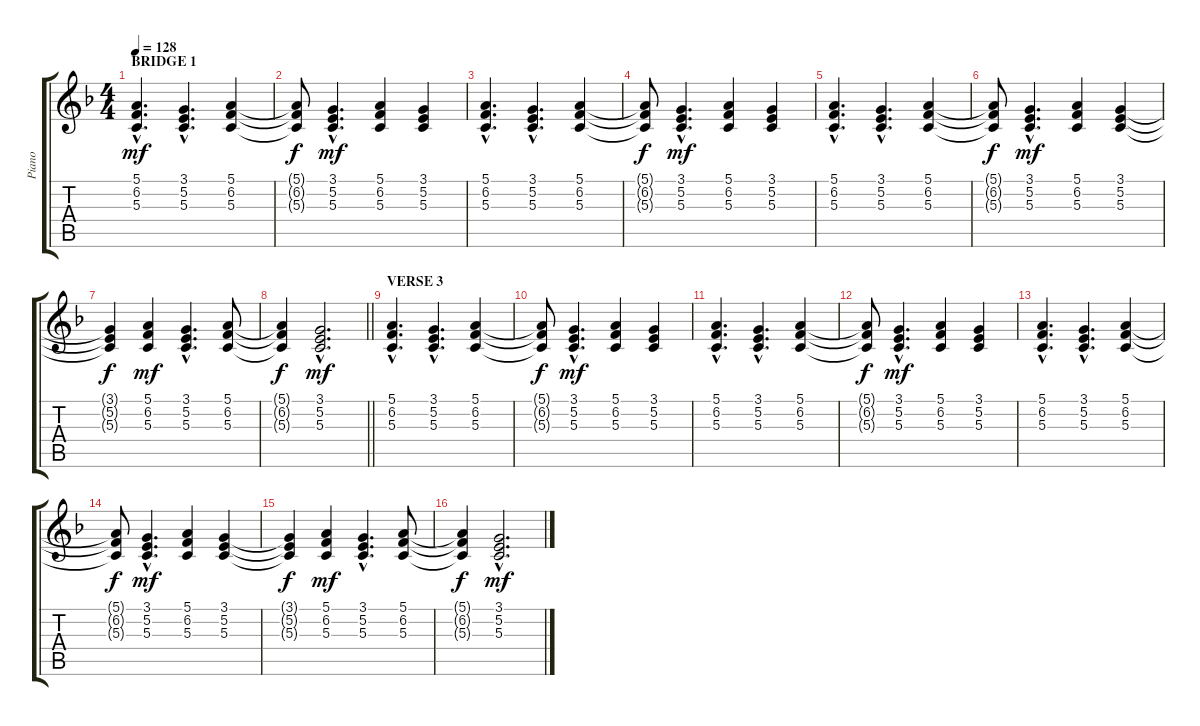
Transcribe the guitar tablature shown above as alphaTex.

\track ("Piano" "Piano") {instrument acousticgrandpiano}
\staff {score tabs}
\tuning (E4 B3 G3 D3 A2 E2) {hide}
\ts (4 4)
\section ("" "BRIDGE 1")
\tempo 128
\clef g2
\ks f
(5.1{hac} 6.2{hac} 5.3{hac}).4{d dy mf} (3.1{hac} 5.2{hac} 5.3{hac}).4{d} (5.1 6.2 5.3).4 |
(5.1{t} 6.2{t} 5.3{t}).8{dy f} (3.1{hac} 5.2{hac} 5.3{hac}).4{d dy mf} (5.1 6.2 5.3).4 (3.1 5.2 5.3).4 |
(5.1{hac} 6.2{hac} 5.3{hac}).4{d} (3.1{hac} 5.2{hac} 5.3{hac}).4{d} (5.1 6.2 5.3).4 |
(5.1{t} 6.2{t} 5.3{t}).8{dy f} (3.1{hac} 5.2{hac} 5.3{hac}).4{d dy mf} (5.1 6.2 5.3).4 (3.1 5.2 5.3).4 |
(5.1{hac} 6.2{hac} 5.3{hac}).4{d} (3.1{hac} 5.2{hac} 5.3{hac}).4{d} (5.1 6.2 5.3).4 |
(5.1{t} 6.2{t} 5.3{t}).8{dy f} (3.1{hac} 5.2{hac} 5.3{hac}).4{d dy mf} (5.1 6.2 5.3).4 (3.1 5.2 5.3).4 |
(3.1{t} 5.2{t} 5.3{t}).4{dy f} (5.1 6.2 5.3).4{dy mf} (3.1{hac} 5.2{hac} 5.3{hac}).4{d} (5.1 6.2 5.3).8 |
\barLineRight lightlight
(5.1{t} 6.2{t} 5.3{t}).4{dy f} (3.1{hac} 5.2{hac} 5.3{hac}).2{d dy mf} |
\section ("" "VERSE 3")
(5.1{hac} 6.2{hac} 5.3{hac}).4{d} (3.1{hac} 5.2{hac} 5.3{hac}).4{d} (5.1 6.2 5.3).4 |
(5.1{t} 6.2{t} 5.3{t}).8{dy f} (3.1{hac} 5.2{hac} 5.3{hac}).4{d dy mf} (5.1 6.2 5.3).4 (3.1 5.2 5.3).4 |
(5.1{hac} 6.2{hac} 5.3{hac}).4{d} (3.1{hac} 5.2{hac} 5.3{hac}).4{d} (5.1 6.2 5.3).4 |
(5.1{t} 6.2{t} 5.3{t}).8{dy f} (3.1{hac} 5.2{hac} 5.3{hac}).4{d dy mf} (5.1 6.2 5.3).4 (3.1 5.2 5.3).4 |
(5.1{hac} 6.2{hac} 5.3{hac}).4{d} (3.1{hac} 5.2{hac} 5.3{hac}).4{d} (5.1 6.2 5.3).4 |
(5.1{t} 6.2{t} 5.3{t}).8{dy f} (3.1{hac} 5.2{hac} 5.3{hac}).4{d dy mf} (5.1 6.2 5.3).4 (3.1 5.2 5.3).4 |
(3.1{t} 5.2{t} 5.3{t}).4{dy f} (5.1 6.2 5.3).4{dy mf} (3.1{hac} 5.2{hac} 5.3{hac}).4{d} (5.1 6.2 5.3).8 |
(5.1{t} 6.2{t} 5.3{t}).4{dy f} (3.1{hac} 5.2{hac} 5.3{hac}).2{d dy mf}
